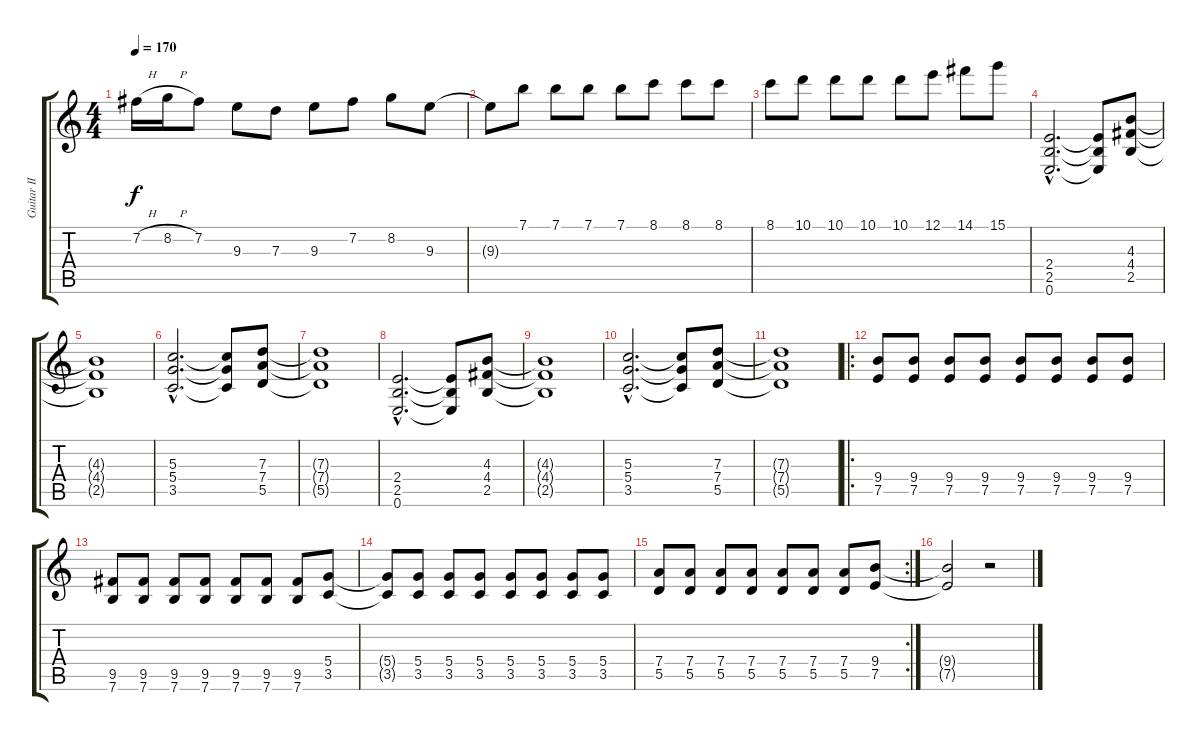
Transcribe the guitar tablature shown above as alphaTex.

\track ("Guitar II" "Guitar II") {instrument distortionguitar}
\staff {score tabs}
\tuning (E4 B3 G3 D3 A2 E2) {hide}
\ts (4 4)
\tempo 170
\clef g2
\ks c
7.2{h}.16{dy f} 8.2{h}.16 7.2.8 9.3.8 7.3.8 9.3.8 7.2.8 8.2.8 9.3.8 |
9.3{t}.8 7.1.8 7.1.8 7.1.8 7.1.8 8.1.8 8.1.8 8.1.8 |
8.1.8{instrument distortionguitar} 10.1.8 10.1.8 10.1.8 10.1.8 12.1.8 14.1.8 15.1.8 |
(2.4{hac} 2.5{hac} 0.6{hac}).2{d} (2.4{t} 2.5{t} 0.6{t}).8 (4.3 4.4 2.5).8 |
(4.3{t} 4.4{t} 2.5{t}).1 |
(5.3{hac} 5.4{hac} 3.5{hac}).2{d} (5.3{t} 5.4{t} 3.5{t}).8 (7.3 7.4 5.5).8 |
(7.3{t} 7.4{t} 5.5{t}).1 |
(2.4{hac} 2.5{hac} 0.6{hac}).2{d} (2.4{t} 2.5{t} 0.6{t}).8 (4.3 4.4 2.5).8 |
(4.3{t} 4.4{t} 2.5{t}).1 |
(5.3{hac} 5.4{hac} 3.5{hac}).2{d} (5.3{t} 5.4{t} 3.5{t}).8 (7.3 7.4 5.5).8 |
(7.3{t} 7.4{t} 5.5{t}).1 |
\ro
(9.4 7.5).8 (9.4 7.5).8 (9.4 7.5).8 (9.4 7.5).8 (9.4 7.5).8 (9.4 7.5).8 (9.4 7.5).8 (9.4 7.5).8 |
(9.5 7.6).8 (9.5 7.6).8 (9.5 7.6).8 (9.5 7.6).8 (9.5 7.6).8 (9.5 7.6).8 (9.5 7.6).8 (5.4 3.5).8 |
(5.4{t} 3.5{t}).8 (5.4 3.5).8 (5.4 3.5).8 (5.4 3.5).8 (5.4 3.5).8 (5.4 3.5).8 (5.4 3.5).8 (5.4 3.5).8 |
\rc 2
(7.4 5.5).8 (7.4 5.5).8 (7.4 5.5).8 (7.4 5.5).8 (7.4 5.5).8 (7.4 5.5).8 (7.4 5.5).8 (9.4 7.5).8 |
(9.4{t} 7.5{t}).2 r.2
